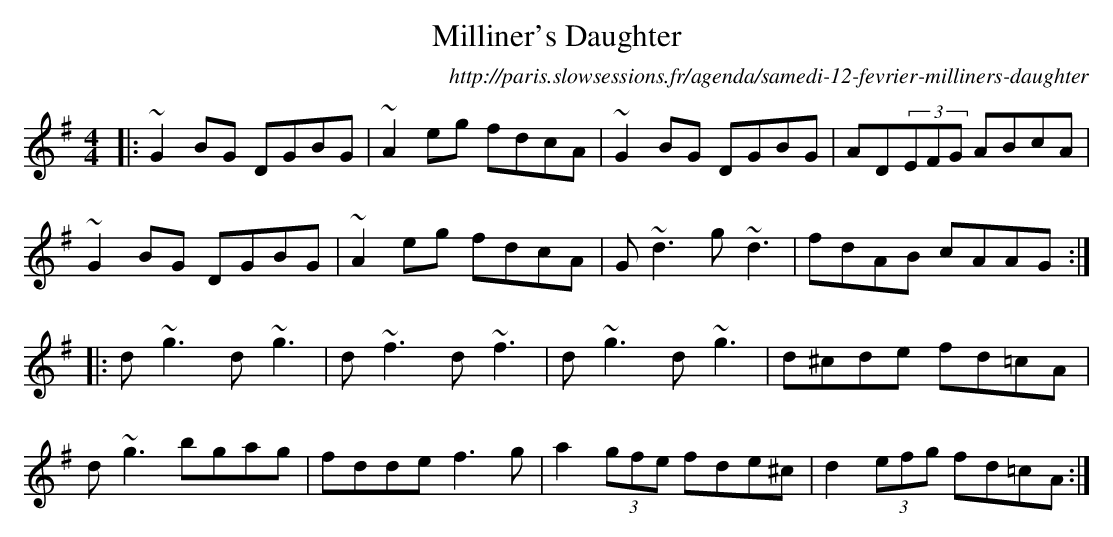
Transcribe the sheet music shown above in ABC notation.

X:1
T:Milliner's Daughter
O:http://paris.slowsessions.fr/agenda/samedi-12-fevrier-milliners-daughter
M:4/4
L:1/8
K:G
|:~G2BG DGBG | ~A2eg fdcA | ~G2BG DGBG | AD(3EFG ABcA |
  ~G2BG DGBG | ~A2eg fdcA | G~d3  g~d3 | fdAB cAAG:|
|:d~g3  d~g3 | d~f3  d~f3 | d~g3 d~g3  | d^cde fd=cA |
  d~g3  bgag | fdde  f3g  | a2(3gfe fde^c | d2(3efg fd=cA :|
